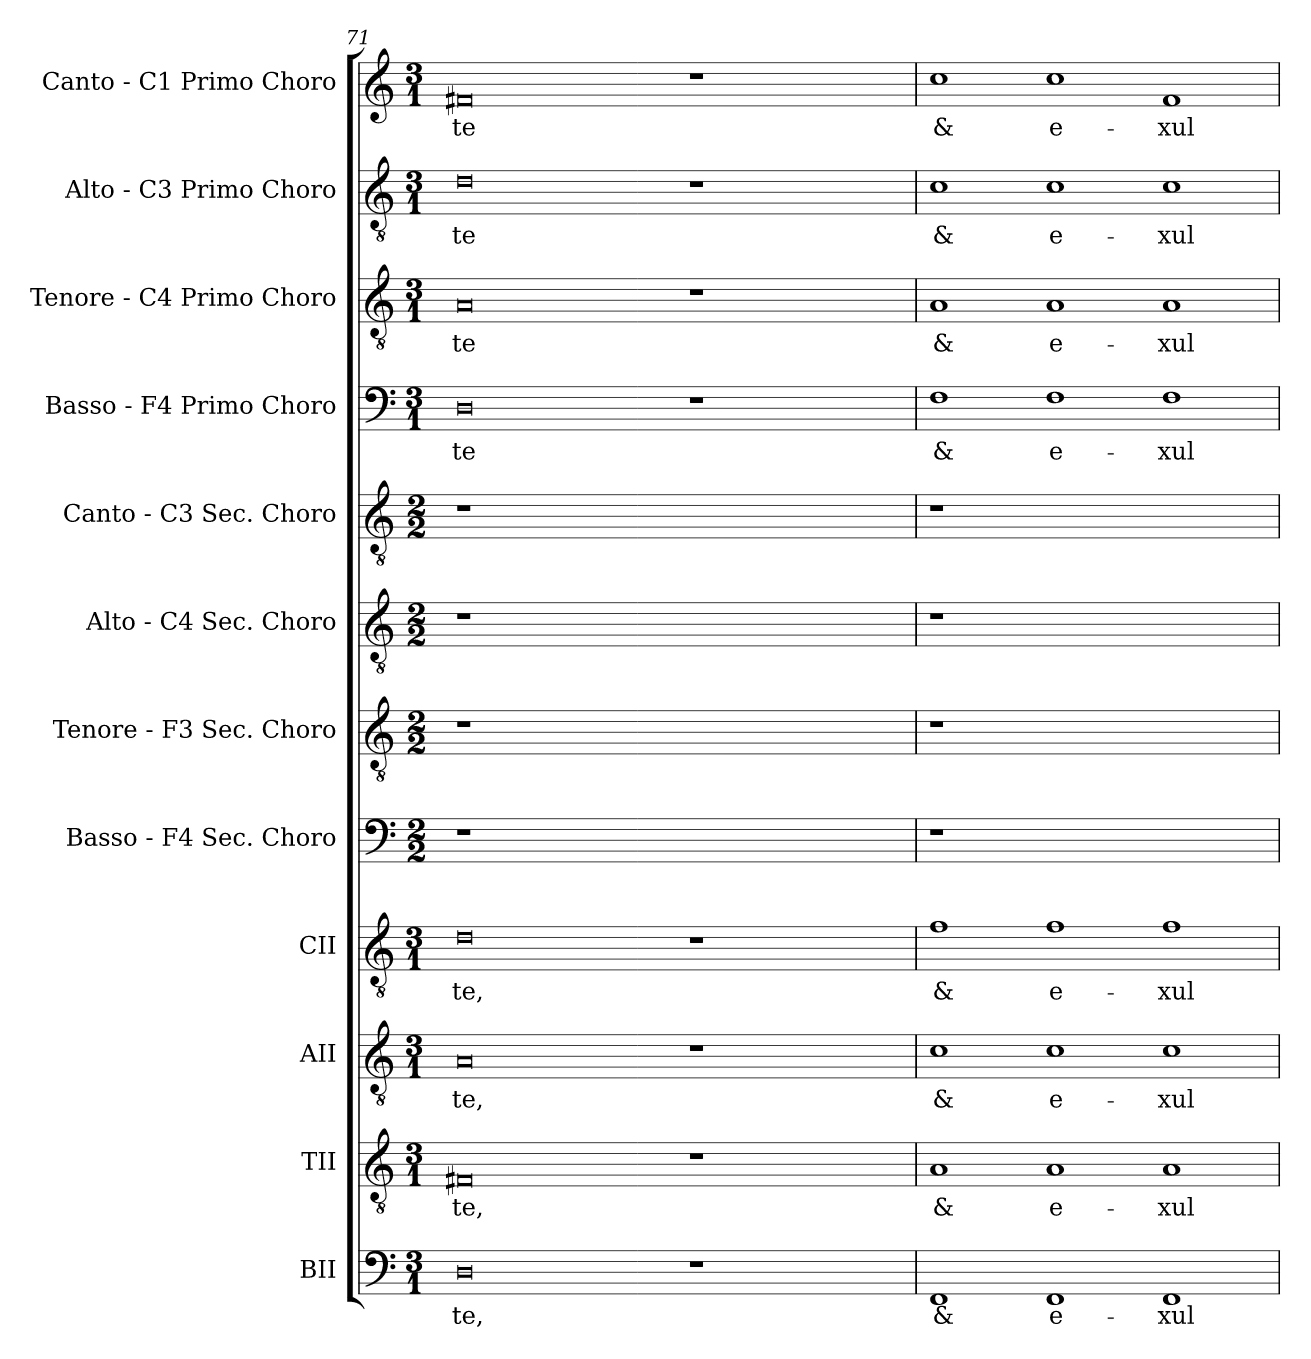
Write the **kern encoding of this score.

**kern	**text	**kern	**text	**kern	**text	**kern	**text	**kern	**kern	**kern	**kern	**kern	**text	**kern	**text	**kern	**text	**kern	**text
*part12	*part12	*part11	*part11	*part10	*part10	*part9	*part9	*part8	*part7	*part6	*part5	*part4	*part4	*part3	*part3	*part2	*part2	*part1	*part1
*staff12	*staff12	*staff11	*staff11	*staff10	*staff10	*staff9	*staff9	*staff8	*staff7	*staff6	*staff5	*staff4	*staff4	*staff3	*staff3	*staff2	*staff2	*staff1	*staff1
*I"BII	*	*I"TII	*	*I"AII	*	*I"CII	*	*I"Basso - F4  Sec. Choro	*I"Tenore - F3  Sec. Choro	*I"Alto - C4  Sec. Choro	*I"Canto - C3  Sec. Choro	*I"Basso - F4  Primo Choro	*	*I"Tenore - C4  Primo Choro	*	*I"Alto - C3  Primo Choro	*	*I"Canto - C1  Primo Choro	*
*I'BII	*	*I'TII	*	*I'AII	*	*I'CII	*	*I'Ch	*I'Ch	*I'Ch	*I'Ch	*I'BI	*	*I'TI	*	*I'AI	*	*I'CI	*
*clefF4	*	*clefGv2	*	*clefGv2	*	*clefGv2	*	*clefF4	*clefGv2	*clefGv2	*clefGv2	*clefF4	*	*clefGv2	*	*clefGv2	*	*clefG2	*
*M3/1	*	*M3/1	*	*M3/1	*	*M3/1	*	*M2/2	*M2/2	*M2/2	*M2/2	*M3/1	*	*M3/1	*	*M3/1	*	*M3/1	*
=71	=71	=71	=71	=71	=71	=71	=71	=71	=71	=71	=71	=71	=71	=71	=71	=71	=71	=71	=71
!	!LO:LY:b:cj	!	!LO:LY:b:cj	!	!LO:LY:b:cj	!	!LO:LY:b:cj	!	!	!	!	!	!LO:LY:b:rj	!	!LO:LY:b:rj	!	!LO:LY:b:rj	!	!LO:LY:b:rj
0D	-te,	0F#X	-te,	0A	-te,	0d	-te,	1r	1r	1r	1r	0D	-te	0A	-te	0d	-te	0f#X	-te
.	.	.	.	.	.	.	.	00ryy	00ryy	00ryy	00ryy	.	.	.	.	.	.	.	.
!LO:N:vis=1	!	!LO:N:vis=1	!	!LO:N:vis=1	!	!LO:N:vis=1	!	!	!	!	!	!LO:N:vis=1	!	!LO:N:vis=1	!	!LO:N:vis=1	!	!LO:N:vis=1	!
0.r	.	0.r	.	0.r	.	0.r	.	.	.	.	.	0.r	.	0.r	.	0.r	.	0.r	.
=72	=72	=72	=72	=72	=72	=72	=72	=72	=72	=72	=72	=72	=72	=72	=72	=72	=72	=72	=72
!	!LO:LY:b:cj	!	!LO:LY:b:cj	!	!LO:LY:b:cj	!	!LO:LY:b:cj	!	!	!	!	!	!LO:LY:b:cj	!	!LO:LY:b:cj	!	!LO:LY:b:cj	!	!LO:LY:b:cj
1FF	&	1A	&	1c	&	1f	&	1r	1r	1r	1r	1F	&	1A	&	1c	&	1cc	&
!	!LO:LY:b:rj	!	!LO:LY:b:rj	!	!LO:LY:b:rj	!	!LO:LY:b:rj	!	!	!	!	!	!LO:LY:b:rj	!	!LO:LY:b:rj	!	!LO:LY:b:rj	!	!LO:LY:b:rj
1FF	e-	1A	e-	1c	e-	1f	e-	0ryy	0ryy	0ryy	0ryy	1F	e-	1A	e-	1c	e-	1cc	e-
!	!LO:LY:b:cj	!	!LO:LY:b:cj	!	!LO:LY:b:cj	!	!LO:LY:b:cj	!	!	!	!	!	!LO:LY:b:cj	!	!LO:LY:b:cj	!	!LO:LY:b:cj	!	!LO:LY:b:cj
1FF	-xul-	1A	-xul-	1c	-xul-	1f	-xul-	.	.	.	.	1F	-xul-	1A	-xul-	1c	-xul-	1f	-xul-
=	=	=	=	=	=	=	=	=	=	=	=	=	=	=	=	=	=	=	=
*-	*-	*-	*-	*-	*-	*-	*-	*-	*-	*-	*-	*-	*-	*-	*-	*-	*-	*-	*-
